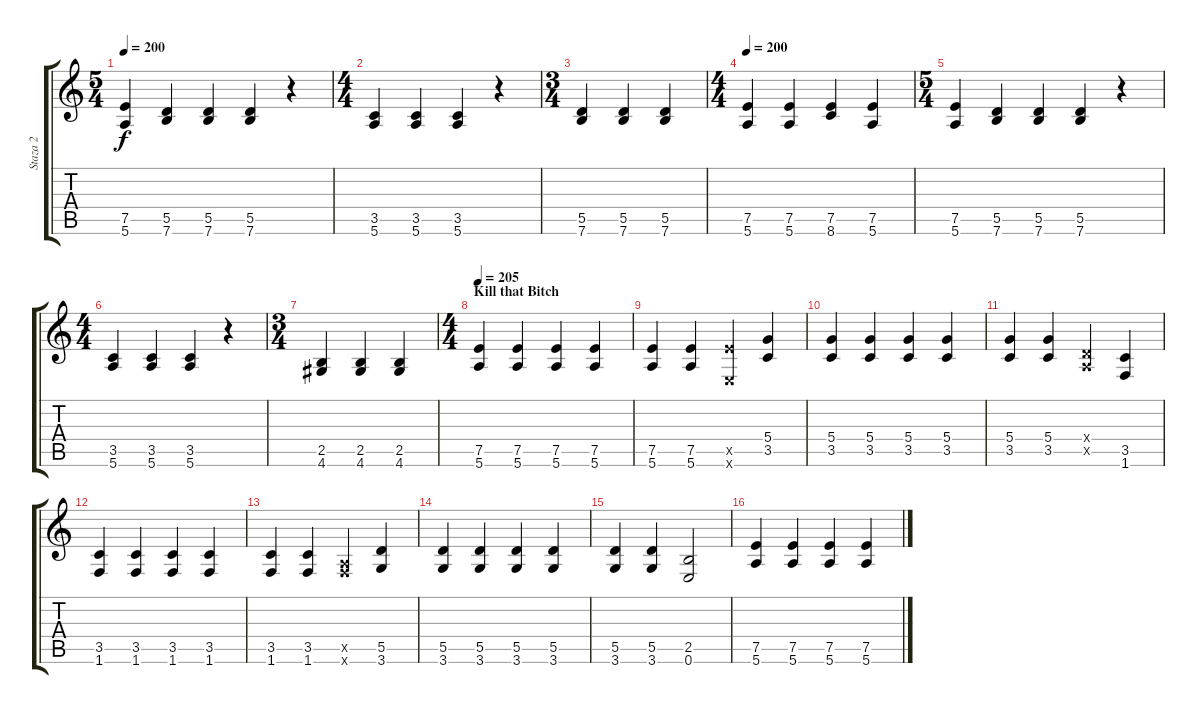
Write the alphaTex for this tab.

\track ("Staza 2" "Staza 2") {instrument distortionguitar}
\staff {score tabs}
\tuning (E4 B3 G3 D3 A2 E2) {hide}
\ts (5 4)
\tempo 200
\clef g2
\ks c
(7.5 5.6).4{dy f} (5.5 7.6).4 (5.5 7.6).4 (5.5 7.6).4 r.4 |
\ts (4 4)
(3.5 5.6).4 (3.5 5.6).4 (3.5 5.6).4 r.4 |
\ts (3 4)
(5.5 7.6).4 (5.5 7.6).4 (5.5 7.6).4 |
\ts (4 4)
\tempo 200
(7.5 5.6).4 (7.5 5.6).4 (7.5 8.6).4 (7.5 5.6).4 |
\ts (5 4)
(7.5 5.6).4 (5.5 7.6).4 (5.5 7.6).4 (5.5 7.6).4 r.4 |
\ts (4 4)
(3.5 5.6).4 (3.5 5.6).4 (3.5 5.6).4 r.4 |
\ts (3 4)
(2.5 4.6).4 (2.5 4.6).4 (2.5 4.6).4 |
\ts (4 4)
\section ("" "Kill that Bitch")
\tempo 215
\tempo 205
(7.5 5.6).4 (7.5 5.6).4 (7.5 5.6).4 (7.5 5.6).4 |
(7.5 5.6).4 (7.5 5.6).4 (7.5{x} 0.6{x}).4 (5.4 3.5).4 |
(5.4 3.5).4 (5.4 3.5).4 (5.4 3.5).4 (5.4 3.5).4 |
(5.4 3.5).4 (5.4 3.5).4 (0.4{x} 0.5{x}).4 (3.5 1.6).4 |
(3.5 1.6).4 (3.5 1.6).4 (3.5 1.6).4 (3.5 1.6).4 |
(3.5 1.6).4 (3.5 1.6).4 (0.5{x} 1.6{x}).4 (5.5 3.6).4 |
(5.5 3.6).4 (5.5 3.6).4 (5.5 3.6).4 (5.5 3.6).4 |
(5.5 3.6).4 (5.5 3.6).4 (2.5 0.6).2 |
(7.5 5.6).4 (7.5 5.6).4 (7.5 5.6).4 (7.5 5.6).4
